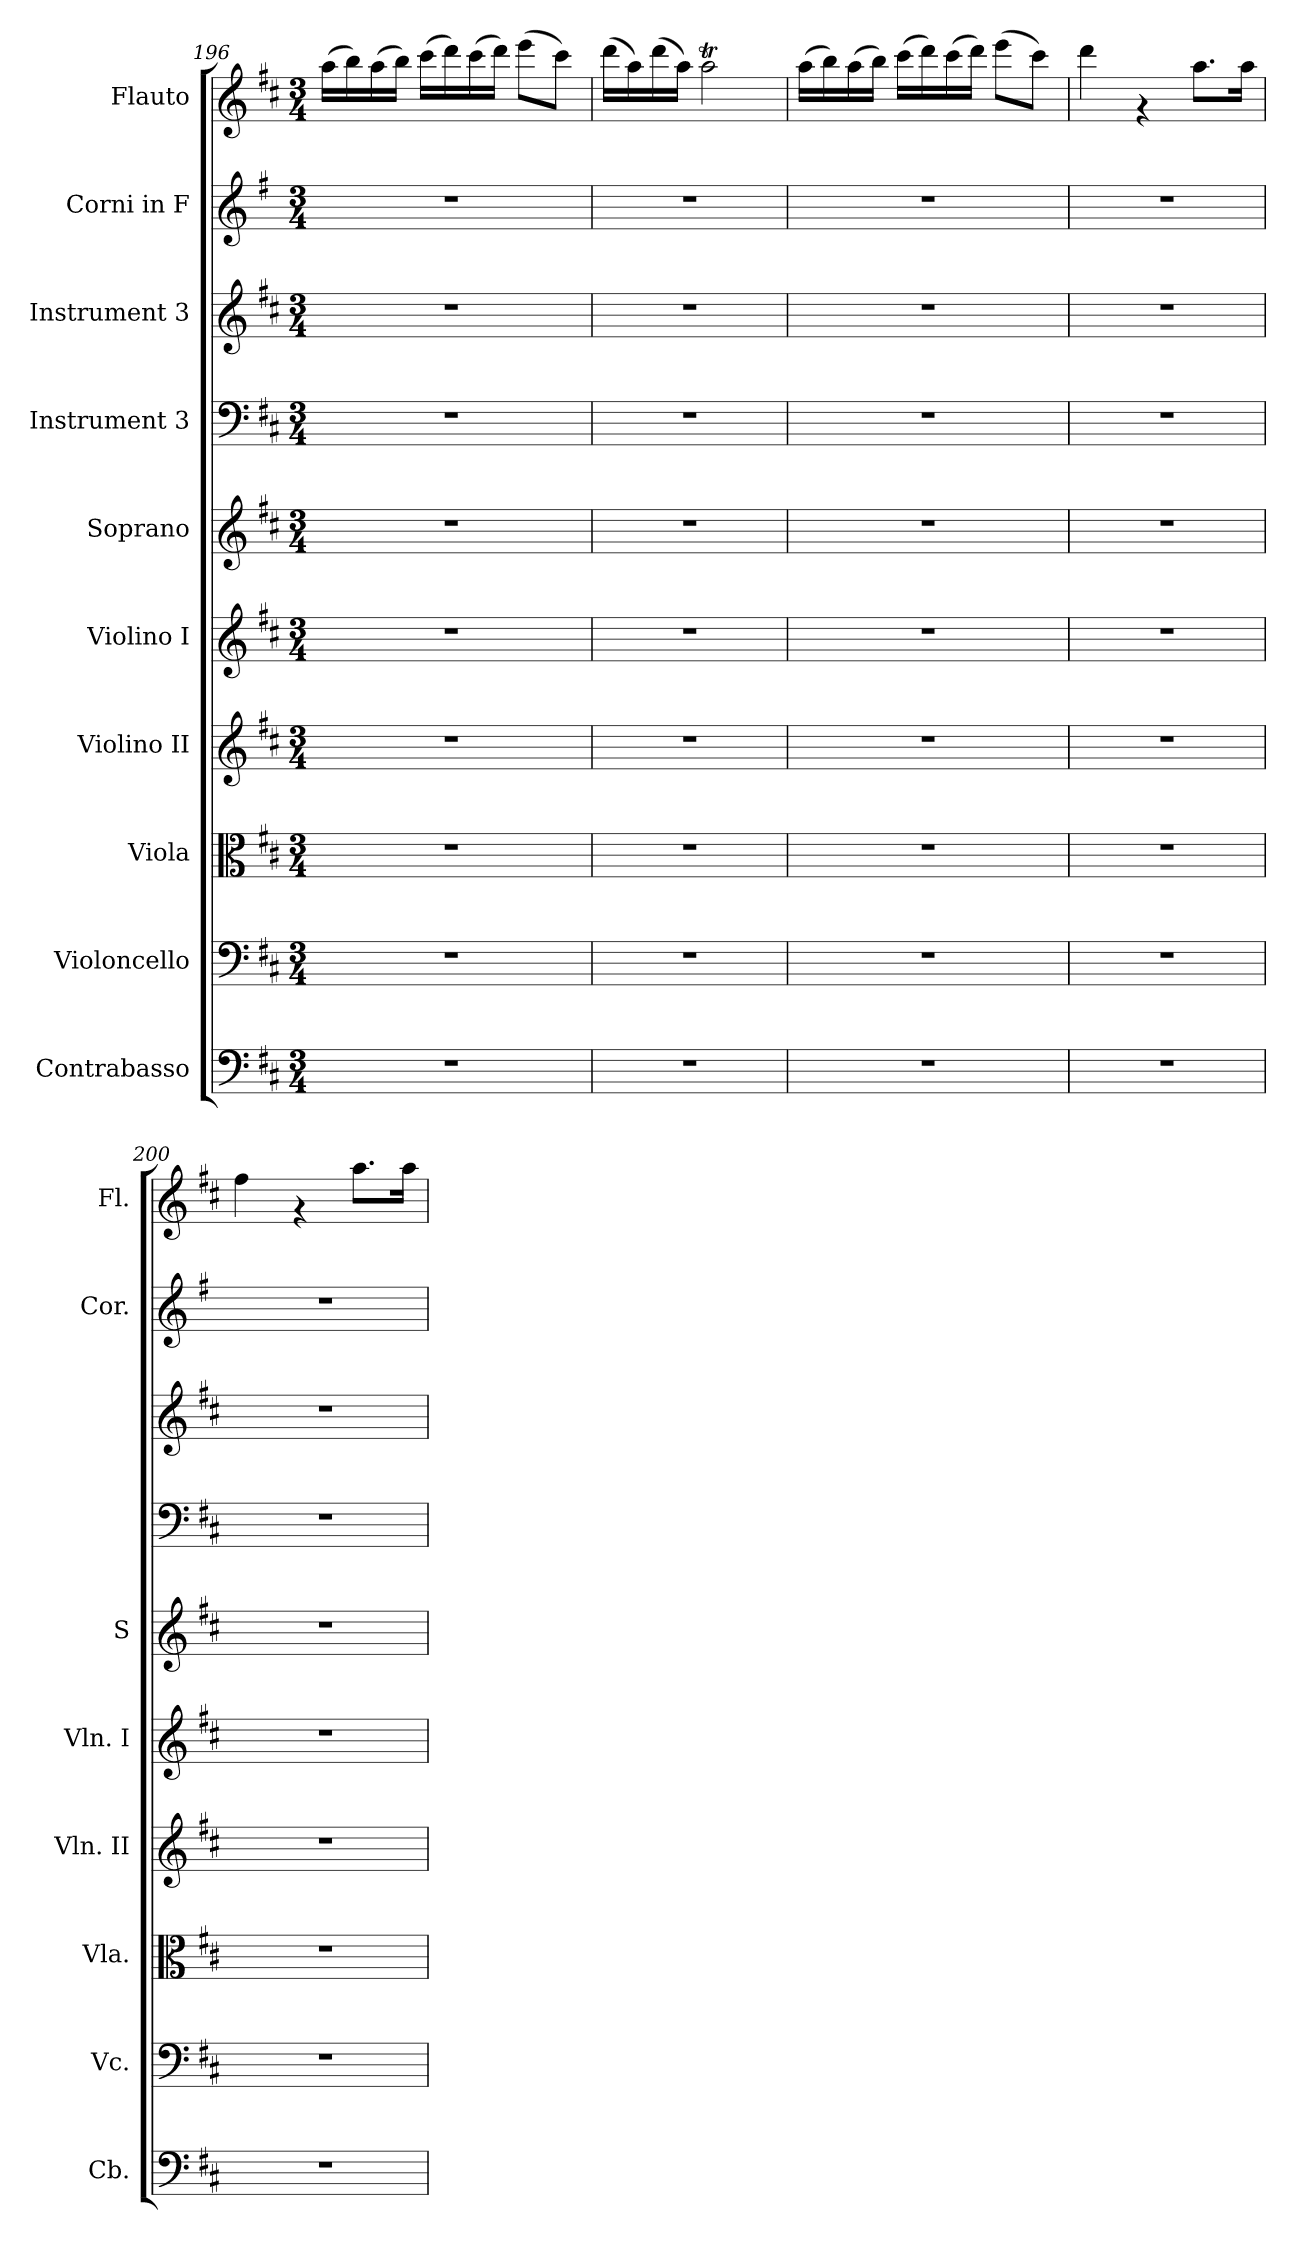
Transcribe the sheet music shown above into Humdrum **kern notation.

**kern	**kern	**kern	**kern	**kern	**kern	**kern	**kern	**kern	**kern
*part10	*part9	*part8	*part7	*part6	*part5	*part4	*part3	*part2	*part1
*staff10	*staff9	*staff8	*staff7	*staff6	*staff5	*staff4	*staff3	*staff2	*staff1
*I"Contrabasso	*I"Violoncello	*I"Viola	*I"Violino II	*I"Violino I	*I"Soprano	*I"Instrument 3	*I"Instrument 3	*I"Corni in F	*I"Flauto
*I'Cb.	*I'Vc.	*I'Vla.	*I'Vln. II	*I'Vln. I	*I'S	*	*	*I'Cor.	*I'Fl.
*clefF4	*clefF4	*clefC3	*clefG2	*clefG2	*clefG2	*clefF4	*clefG2	*clefG2	*clefG2
*ITrd1c2	*ITrd1c2	*ITrd1c2	*ITrd1c2	*ITrd1c2	*ITrd1c2	*ITrd1c2	*ITrd1c2	*ITrd4c7	*ITrd1c2
*k[]	*k[]	*k[]	*k[]	*k[]	*k[]	*k[]	*k[]	*k[]	*k[]
*C:	*C:	*C:	*C:	*C:	*C:	*C:	*C:	*C:	*C:
*M3/4	*M3/4	*M3/4	*M3/4	*M3/4	*M3/4	*M3/4	*M3/4	*M3/4	*M3/4
=196	=196	=196	=196	=196	=196	=196	=196	=196	=196
2.r	2.r	2.r	2.r	2.r	2.r	2.r	2.r	2.r	(>16gg\L
.	.	.	.	.	.	.	.	.	16aa\)
.	.	.	.	.	.	.	.	.	(>16gg\
.	.	.	.	.	.	.	.	.	16aa\J)
.	.	.	.	.	.	.	.	.	(>16bb\L
.	.	.	.	.	.	.	.	.	16ccc\)
.	.	.	.	.	.	.	.	.	(>16bb\
.	.	.	.	.	.	.	.	.	16ccc\J)
.	.	.	.	.	.	.	.	.	(>8ddd\L
.	.	.	.	.	.	.	.	.	8bb\J)
!!LO:PB:g=z
=197	=197	=197	=197	=197	=197	=197	=197	=197	=197
2.r	2.r	2.r	2.r	2.r	2.r	2.r	2.r	2.r	(>16ccc\L
.	.	.	.	.	.	.	.	.	16gg\)
.	.	.	.	.	.	.	.	.	(>16ccc\
.	.	.	.	.	.	.	.	.	16gg\J)
.	.	.	.	.	.	.	.	.	2ggT\
=198	=198	=198	=198	=198	=198	=198	=198	=198	=198
2.r	2.r	2.r	2.r	2.r	2.r	2.r	2.r	2.r	(>16gg\L
.	.	.	.	.	.	.	.	.	16aa\)
.	.	.	.	.	.	.	.	.	(>16gg\
.	.	.	.	.	.	.	.	.	16aa\J)
.	.	.	.	.	.	.	.	.	(>16bb\L
.	.	.	.	.	.	.	.	.	16ccc\)
.	.	.	.	.	.	.	.	.	(>16bb\
.	.	.	.	.	.	.	.	.	16ccc\J)
.	.	.	.	.	.	.	.	.	(>8ddd\L
.	.	.	.	.	.	.	.	.	8bb\J)
=199	=199	=199	=199	=199	=199	=199	=199	=199	=199
2.r	2.r	2.r	2.r	2.r	2.r	2.r	2.r	2.r	4ccc\
.	.	.	.	.	.	.	.	.	4rf
.	.	.	.	.	.	.	.	.	8.gg\L
.	.	.	.	.	.	.	.	.	16gg\J
=200	=200	=200	=200	=200	=200	=200	=200	=200	=200
2.r	2.r	2.r	2.r	2.r	2.r	2.r	2.r	2.r	4ee\
.	.	.	.	.	.	.	.	.	4rf
.	.	.	.	.	.	.	.	.	8.gg\L
.	.	.	.	.	.	.	.	.	16gg\J
=	=	=	=	=	=	=	=	=	=
*-	*-	*-	*-	*-	*-	*-	*-	*-	*-
